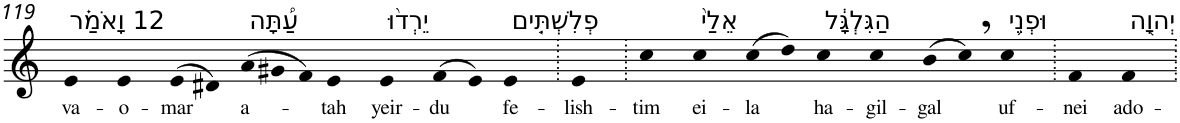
**kern	**text
*part1	*part1
*staff1	*staff1
*I"Piano	*
*I'Pno	*
!!LO:PB:g=z
*clefG2	*
*k[]	*
=119	=119
!LO:TX:a:t=12 וָאֹמַ֗ר	!
!	!LO:LY:b
4e	va-
!	!LO:LY:b
4e	-o-
!	!LO:LY:b
(>8e	-mar
8d#X)	.
*Xtuplet	*
!LO:TX:a:t=עַ֠תָּה	!
!	!LO:LY:b
(>12a	a-
12g#X	.
12f)	.
!	!LO:LY:b
4e	-tah
!LO:TX:a:t=יֵרְד֨וּ	!
!	!LO:LY:b
4e	yeir-
!	!LO:LY:b
(>8f	-du
8e)	.
!LO:TX:a:t=פְלִשְׁתִּ֤ים	!
!	!LO:LY:b
4e	fe-
=120.	=120.
!	!LO:LY:b
4e	-lish-
=121.	=121.
!	!LO:LY:b
4cc	-tim
!LO:TX:a:t=אֵלַי֙	!
!	!LO:LY:b
4cc	ei-
!	!LO:LY:b
(>8cc	-la
8dd)	.
!LO:TX:a:t=הַגִּלְגָּ֔ל	!
!	!LO:LY:b
4cc	ha-
!	!LO:LY:b
4cc	-gil-
!	!LO:LY:b
(>8b	-gal
8cc,)	.
!LO:TX:a:t=וּפְנֵ֥י	!
!	!LO:LY:b
4cc	uf-
=122.	=122.
!	!LO:LY:b
4f	-nei
!LO:TX:a:t=יְהוָ֖ה	!
!	!LO:LY:b
4f	ado-
=.	=.
*-	*-
